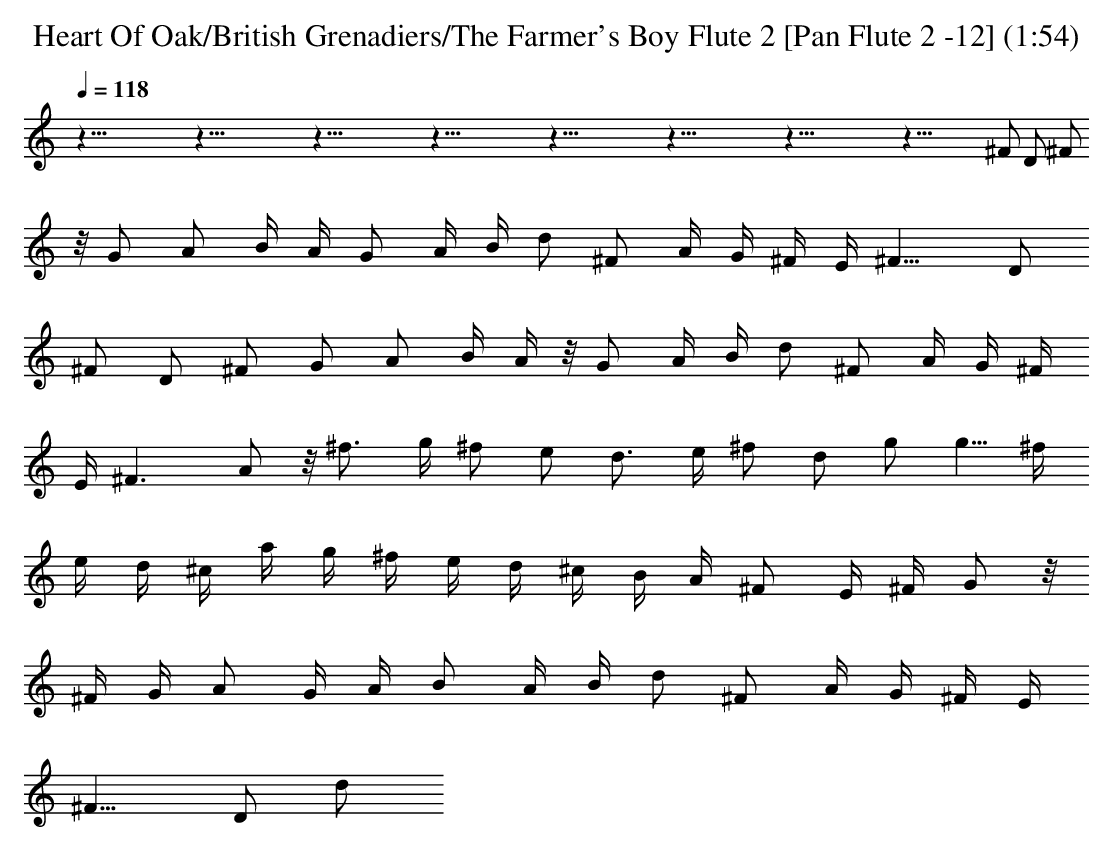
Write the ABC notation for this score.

X:1
T: Heart Of Oak/British Grenadiers/The Farmer's Boy Flute 2 [Pan Flute 2 -12] (1:54)
L: 1/4
Q: 118
K: C
z125/8 z125/8 z125/8 z125/8 z125/8 z125/8 z125/8 z77/8 ^F/2 D/2 ^F/2
z/8 G/2 A/2 B/4 A/4 G/2 A/4 B/4 d/2 ^F/2 A/4 G/4 ^F/4 E/4 ^F13/8 D/2
^F/2 D/2 ^F/2 G/2 A/2 B/4 A/4 z/8 G/2 A/4 B/4 d/2 ^F/2 A/4 G/4 ^F/4
E/4 ^F3/2 A/2 z/8 ^f3/4 g/4 ^f/2 e/2 d3/4 e/4 ^f/2 d/2 g/2 g5/8 ^f/4
e/4 d/4 ^c/4 a/4 g/4 ^f/4 e/4 d/4 ^c/4 B/4 A/4 ^F/2 E/4 ^F/4 G/2 z/8
^F/4 G/4 A/2 G/4 A/4 B/2 A/4 B/4 d/2 ^F/2 A/4 G/4 ^F/4 E/4
[^F9/8z5/8] D/2 d/2
